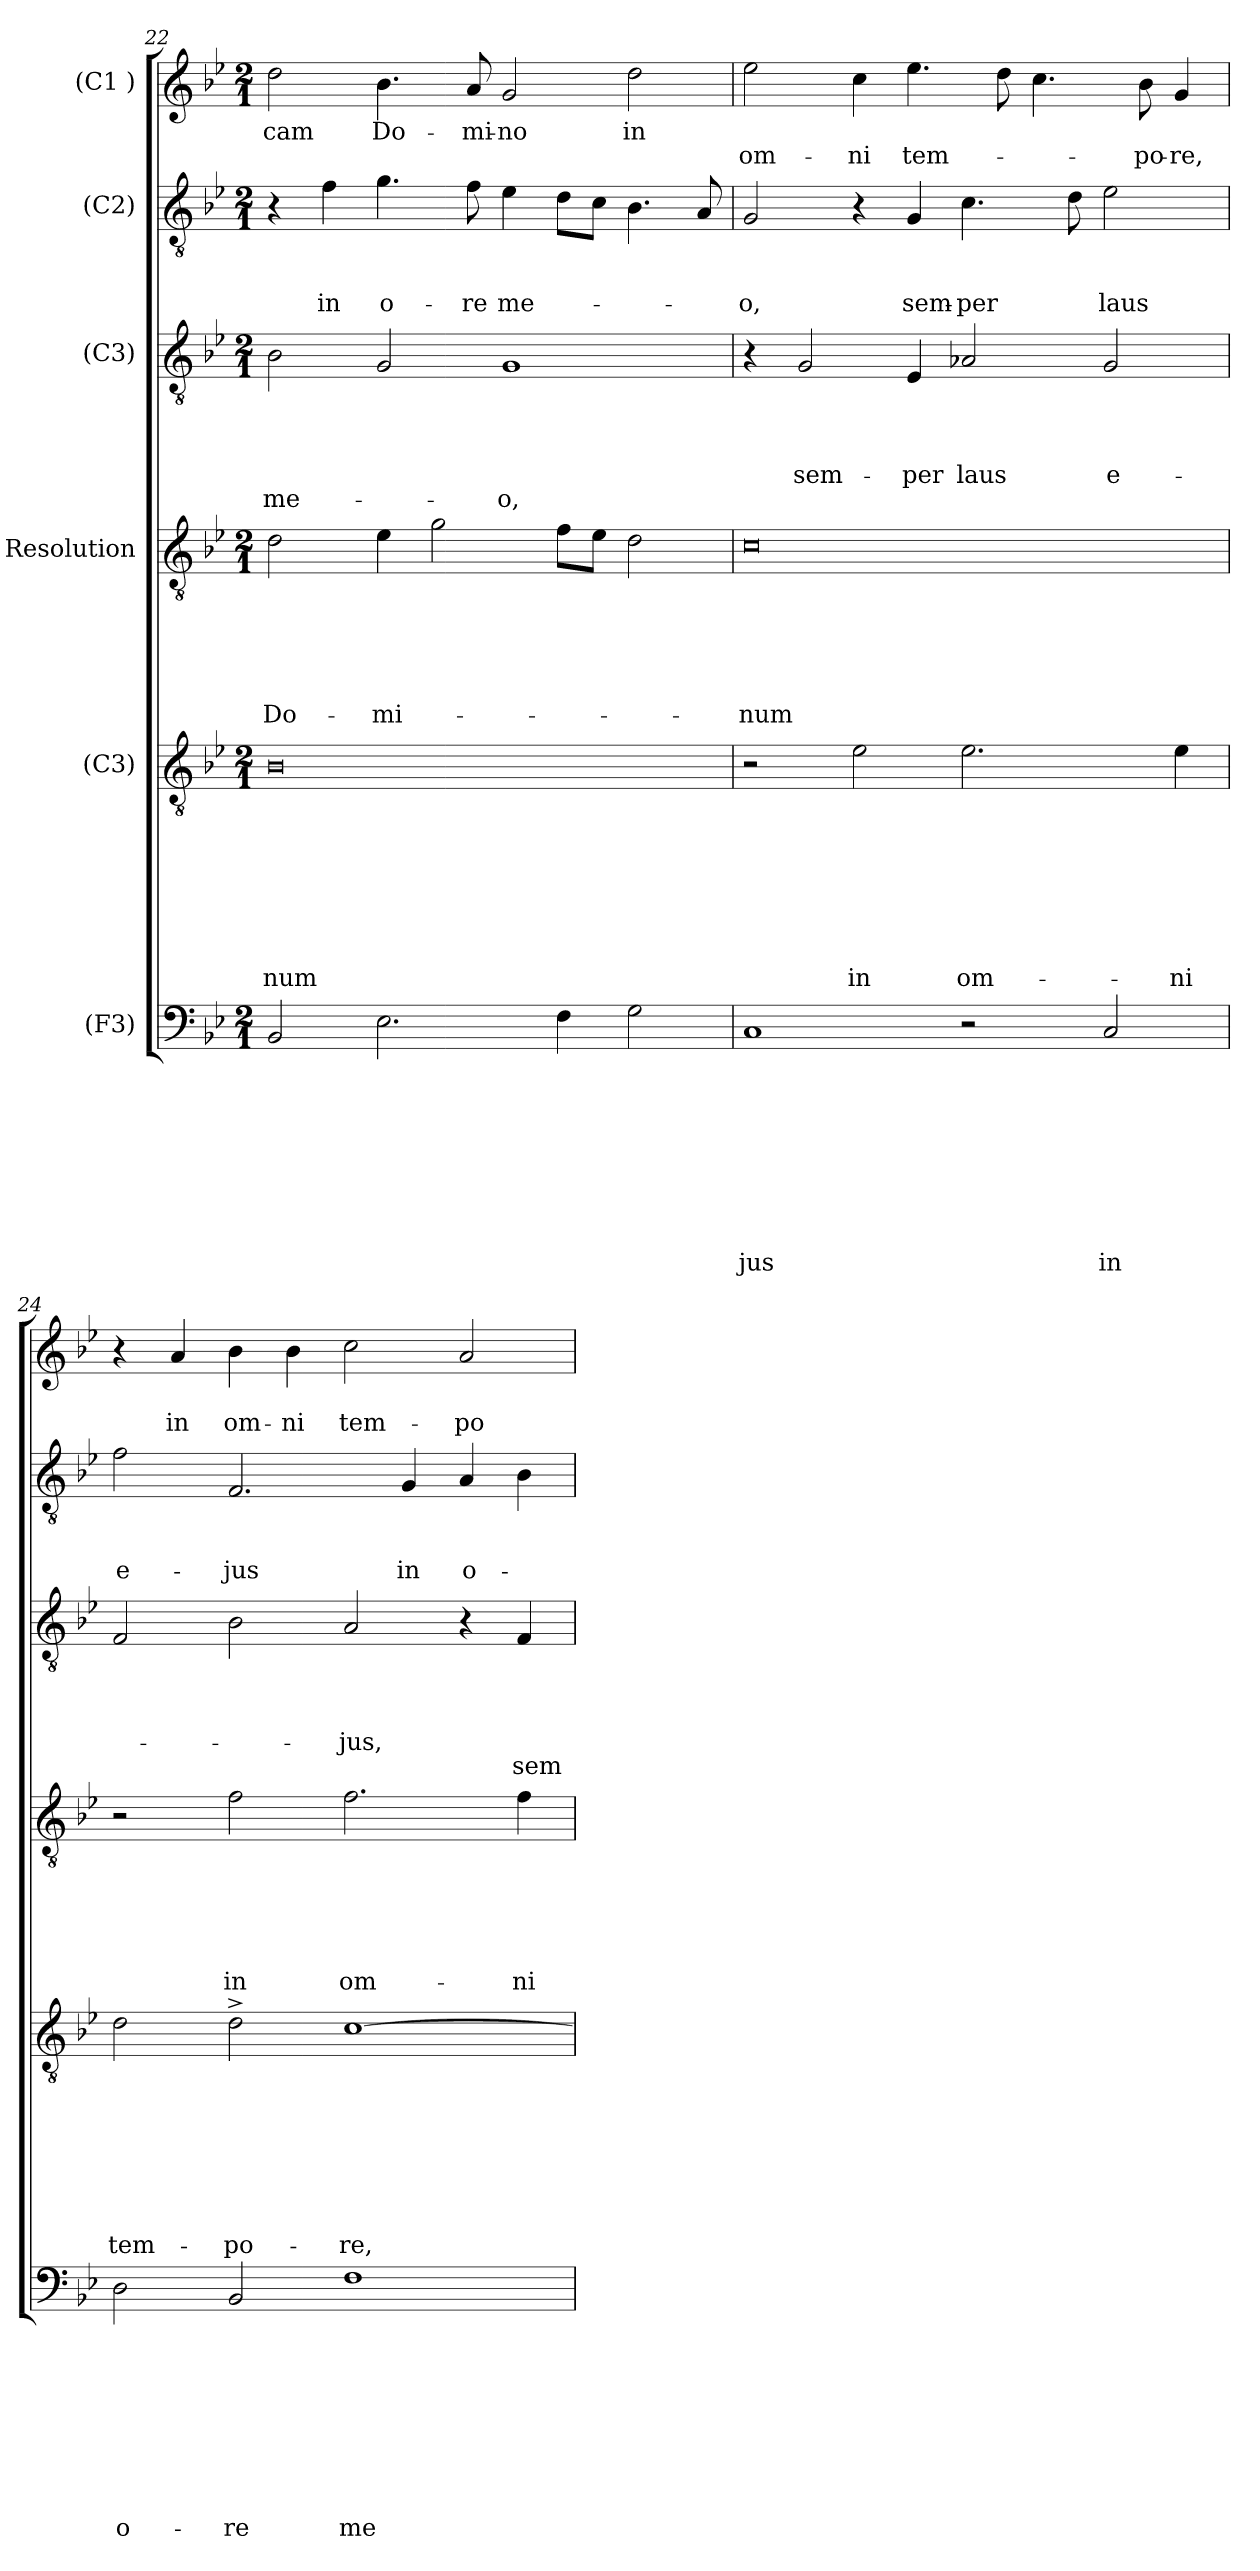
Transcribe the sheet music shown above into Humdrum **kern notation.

**kern	**text	**text	**text	**text	**text	**text	**text	**text	**text	**kern	**text	**text	**text	**text	**text	**text	**text	**text	**kern	**text	**text	**text	**text	**text	**text	**kern	**text	**text	**text	**text	**text	**kern	**text	**text	**text	**kern	**text	**text
*part6	*part6	*part6	*part6	*part6	*part6	*part6	*part6	*part6	*part6	*part5	*part5	*part5	*part5	*part5	*part5	*part5	*part5	*part5	*part4	*part4	*part4	*part4	*part4	*part4	*part4	*part3	*part3	*part3	*part3	*part3	*part3	*part2	*part2	*part2	*part2	*part1	*part1	*part1
*staff6	*staff6	*staff6	*staff6	*staff6	*staff6	*staff6	*staff6	*staff6	*staff6	*staff5	*staff5	*staff5	*staff5	*staff5	*staff5	*staff5	*staff5	*staff5	*staff4	*staff4	*staff4	*staff4	*staff4	*staff4	*staff4	*staff3	*staff3	*staff3	*staff3	*staff3	*staff3	*staff2	*staff2	*staff2	*staff2	*staff1	*staff1	*staff1
*I"(F3)	*	*	*	*	*	*	*	*	*	*I"(C3)	*	*	*	*	*	*	*	*	*I"Resolution	*	*	*	*	*	*	*I"(C3)	*	*	*	*	*	*I"(C2)	*	*	*	*I"(C1 )	*	*
*clefF4	*	*	*	*	*	*	*	*	*	*clefGv2	*	*	*	*	*	*	*	*	*clefGv2	*	*	*	*	*	*	*clefGv2	*	*	*	*	*	*clefGv2	*	*	*	*clefG2	*	*
*k[b-e-]	*	*	*	*	*	*	*	*	*	*k[b-e-]	*	*	*	*	*	*	*	*	*k[b-e-]	*	*	*	*	*	*	*k[b-e-]	*	*	*	*	*	*k[b-e-]	*	*	*	*k[b-e-]	*	*
*B-:	*	*	*	*	*	*	*	*	*	*B-:	*	*	*	*	*	*	*	*	*B-:	*	*	*	*	*	*	*B-:	*	*	*	*	*	*B-:	*	*	*	*B-:	*	*
*M2/1	*	*	*	*	*	*	*	*	*	*M2/1	*	*	*	*	*	*	*	*	*M2/1	*	*	*	*	*	*	*M2/1	*	*	*	*	*	*M2/1	*	*	*	*M2/1	*	*
=22	=22	=22	=22	=22	=22	=22	=22	=22	=22	=22	=22	=22	=22	=22	=22	=22	=22	=22	=22	=22	=22	=22	=22	=22	=22	=22	=22	=22	=22	=22	=22	=22	=22	=22	=22	=22	=22	=22
!	!	!	!	!	!	!	!	!	!	!	!	!	!	!	!	!	!	!LO:LY:b	!	!	!	!	!	!	!LO:LY:b	!	!	!	!	!	!LO:LY:b	!	!	!	!	!	!LO:LY:b	!
2BB-/	.	.	.	.	.	.	.	.	.	0B-	.	.	.	.	.	.	.	-num	2d\	.	.	.	.	.	Do-	2B-\	.	.	.	.	me-	4r	.	.	.	2dd\	-cam	.
!	!	!	!	!	!	!	!	!	!	!	!	!	!	!	!	!	!	!	!	!	!	!	!	!	!	!	!	!	!	!	!	!	!	!	!LO:LY:b	!	!	!
.	.	.	.	.	.	.	.	.	.	.	.	.	.	.	.	.	.	.	.	.	.	.	.	.	.	.	.	.	.	.	.	4f\	.	.	in	.	.	.
!	!	!	!	!	!	!	!	!	!	!	!	!	!	!	!	!	!	!	!	!	!	!	!	!	!LO:LY:b	!	!	!	!	!	!	!	!	!	!LO:LY:b	!	!LO:LY:b	!
2.E-\	.	.	.	.	.	.	.	.	.	.	.	.	.	.	.	.	.	.	4e-\	.	.	.	.	.	-mi-	2G/	.	.	.	.	.	4.g\	.	.	o-	4.b-\	Do-	.
.	.	.	.	.	.	.	.	.	.	.	.	.	.	.	.	.	.	.	2g\	.	.	.	.	.	.	.	.	.	.	.	.	.	.	.	.	.	.	.
!	!	!	!	!	!	!	!	!	!	!	!	!	!	!	!	!	!	!	!	!	!	!	!	!	!	!	!	!	!	!	!	!	!	!	!LO:LY:b	!	!LO:LY:b	!
.	.	.	.	.	.	.	.	.	.	.	.	.	.	.	.	.	.	.	.	.	.	.	.	.	.	.	.	.	.	.	.	8f\	.	.	-re	8a/	-mi-	.
!	!	!	!	!	!	!	!	!	!	!	!	!	!	!	!	!	!	!	!	!	!	!	!	!	!	!	!	!	!	!	!LO:LY:b	!	!	!	!LO:LY:b	!	!LO:LY:b:rj	!
.	.	.	.	.	.	.	.	.	.	.	.	.	.	.	.	.	.	.	.	.	.	.	.	.	.	1G	.	.	.	.	-o,	4e-\	.	.	me-	2g/	-no	.
4F\	.	.	.	.	.	.	.	.	.	.	.	.	.	.	.	.	.	.	8f\L	.	.	.	.	.	.	.	.	.	.	.	.	8d\L	.	.	.	.	.	.
.	.	.	.	.	.	.	.	.	.	.	.	.	.	.	.	.	.	.	8e-\J	.	.	.	.	.	.	.	.	.	.	.	.	8c\J	.	.	.	.	.	.
!	!	!	!	!	!	!	!	!	!	!	!	!	!	!	!	!	!	!	!	!	!	!	!	!	!	!	!	!	!	!	!	!	!	!	!	!	!LO:LY:b	!
2G\	.	.	.	.	.	.	.	.	.	.	.	.	.	.	.	.	.	.	2d\	.	.	.	.	.	.	.	.	.	.	.	.	4.B-\	.	.	.	2dd\	in	.
.	.	.	.	.	.	.	.	.	.	.	.	.	.	.	.	.	.	.	.	.	.	.	.	.	.	.	.	.	.	.	.	8A/	.	.	.	.	.	.
=23	=23	=23	=23	=23	=23	=23	=23	=23	=23	=23	=23	=23	=23	=23	=23	=23	=23	=23	=23	=23	=23	=23	=23	=23	=23	=23	=23	=23	=23	=23	=23	=23	=23	=23	=23	=23	=23	=23
!	!	!	!	!	!	!	!	!	!LO:LY:b	!	!	!	!	!	!	!	!	!	!	!	!	!	!	!	!LO:LY:b	!	!	!	!	!	!	!	!	!	!LO:LY:b	!	!	!LO:LY:b
1C	.	.	.	.	.	.	.	.	-jus	2r	.	.	.	.	.	.	.	.	0c	.	.	.	.	.	-num	4r	.	.	.	.	.	2G/	.	.	-o,	2ee-\	.	om-
!	!	!	!	!	!	!	!	!	!	!	!	!	!	!	!	!	!	!	!	!	!	!	!	!	!	!	!	!	!	!LO:LY:b	!	!	!	!	!	!	!	!
.	.	.	.	.	.	.	.	.	.	.	.	.	.	.	.	.	.	.	.	.	.	.	.	.	.	2G/	.	.	.	-sem-	.	.	.	.	.	.	.	.
!	!	!	!	!	!	!	!	!	!	!	!	!	!	!	!	!	!	!LO:LY:b	!	!	!	!	!	!	!	!	!	!	!	!	!	!	!	!	!	!	!	!LO:LY:b
.	.	.	.	.	.	.	.	.	.	2e-\	.	.	.	.	.	.	.	in	.	.	.	.	.	.	.	.	.	.	.	.	.	4r	.	.	.	4cc\	.	-ni
!	!	!	!	!	!	!	!	!	!	!	!	!	!	!	!	!	!	!	!	!	!	!	!	!	!	!	!	!	!	!LO:LY:b	!	!	!	!	!LO:LY:b	!	!	!LO:LY:b
.	.	.	.	.	.	.	.	.	.	.	.	.	.	.	.	.	.	.	.	.	.	.	.	.	.	4E-/	.	.	.	-per	.	4G/	.	.	sem-	4.ee-\	.	tem-
!	!	!	!	!	!	!	!	!	!	!	!	!	!	!	!	!	!	!LO:LY:b	!	!	!	!	!	!	!	!	!	!	!	!LO:LY:b	!	!	!	!	!LO:LY:b	!	!	!
2r	.	.	.	.	.	.	.	.	.	2.e-\	.	.	.	.	.	.	.	om-	.	.	.	.	.	.	.	2A-/	.	.	.	laus	.	4.c\	.	.	-per	.	.	.
.	.	.	.	.	.	.	.	.	.	.	.	.	.	.	.	.	.	.	.	.	.	.	.	.	.	.	.	.	.	.	.	.	.	.	.	8dd\	.	.
.	.	.	.	.	.	.	.	.	.	.	.	.	.	.	.	.	.	.	.	.	.	.	.	.	.	.	.	.	.	.	.	.	.	.	.	4.cc\	.	.
.	.	.	.	.	.	.	.	.	.	.	.	.	.	.	.	.	.	.	.	.	.	.	.	.	.	.	.	.	.	.	.	8d\	.	.	.	.	.	.
!	!	!	!	!	!	!	!	!	!LO:LY:b	!	!	!	!	!	!	!	!	!	!	!	!	!	!	!	!	!	!	!	!	!LO:LY:b:rj	!	!	!	!	!LO:LY:b	!	!	!
2C/	.	.	.	.	.	.	.	.	in	.	.	.	.	.	.	.	.	.	.	.	.	.	.	.	.	2G/	.	.	.	e-	.	2e-\	.	.	laus	.	.	.
!	!	!	!	!	!	!	!	!	!	!	!	!	!	!	!	!	!	!	!	!	!	!	!	!	!	!	!	!	!	!	!	!	!	!	!	!	!	!LO:LY:b
.	.	.	.	.	.	.	.	.	.	.	.	.	.	.	.	.	.	.	.	.	.	.	.	.	.	.	.	.	.	.	.	.	.	.	.	8b-\	.	-po-
!	!	!	!	!	!	!	!	!	!	!	!	!	!	!	!	!	!	!LO:LY:b	!	!	!	!	!	!	!	!	!	!	!	!	!	!	!	!	!	!	!	!LO:LY:b
.	.	.	.	.	.	.	.	.	.	4e-\	.	.	.	.	.	.	.	-ni	.	.	.	.	.	.	.	.	.	.	.	.	.	.	.	.	.	4g/	.	-re,
=24	=24	=24	=24	=24	=24	=24	=24	=24	=24	=24	=24	=24	=24	=24	=24	=24	=24	=24	=24	=24	=24	=24	=24	=24	=24	=24	=24	=24	=24	=24	=24	=24	=24	=24	=24	=24	=24	=24
!	!	!	!	!	!	!	!	!	!LO:LY:b	!	!	!	!	!	!	!	!	!LO:LY:b	!	!	!	!	!	!	!	!	!	!	!	!	!	!	!	!	!LO:LY:b	!	!	!
2D\	.	.	.	.	.	.	.	.	o-	2d\	.	.	.	.	.	.	.	tem-	2r	.	.	.	.	.	.	2F/	.	.	.	.	.	2f\	.	.	e-	4r	.	.
!	!	!	!	!	!	!	!	!	!	!	!	!	!	!	!	!	!	!	!	!	!	!	!	!	!	!	!	!	!	!	!	!	!	!	!	!	!	!LO:LY:b
.	.	.	.	.	.	.	.	.	.	.	.	.	.	.	.	.	.	.	.	.	.	.	.	.	.	.	.	.	.	.	.	.	.	.	.	4a/	.	in
!	!	!	!	!	!	!	!	!	!LO:LY:b	!	!	!	!	!	!	!	!	!LO:LY:b	!	!	!	!	!	!	!LO:LY:b	!	!	!	!	!	!	!	!	!	!LO:LY:b	!	!	!LO:LY:b
2BB-/	.	.	.	.	.	.	.	.	-re	2d^>\	.	.	.	.	.	.	.	-po-	2f\	.	.	.	.	.	in	2B-\	.	.	.	.	.	2.F/	.	.	-jus	4b-\	.	om-
!	!	!	!	!	!	!	!	!	!	!	!	!	!	!	!	!	!	!	!	!	!	!	!	!	!	!	!	!	!	!	!	!	!	!	!	!	!	!LO:LY:b:rj
.	.	.	.	.	.	.	.	.	.	.	.	.	.	.	.	.	.	.	.	.	.	.	.	.	.	.	.	.	.	.	.	.	.	.	.	4b-\	.	-ni
!	!	!	!	!	!	!	!	!	!LO:LY:b	!	!	!	!	!	!	!	!	!LO:LY:b	!	!	!	!	!	!	!LO:LY:b	!	!	!	!	!LO:LY:b	!	!	!	!	!	!	!	!LO:LY:b
1F	.	.	.	.	.	.	.	.	me-	[>1c	.	.	.	.	.	.	.	-re,	2.f\	.	.	.	.	.	om-	2A/	.	.	.	-jus,	.	.	.	.	.	2cc\	.	tem-
!	!	!	!	!	!	!	!	!	!	!	!	!	!	!	!	!	!	!	!	!	!	!	!	!	!	!	!	!	!	!	!	!	!	!	!LO:LY:b	!	!	!
.	.	.	.	.	.	.	.	.	.	.	.	.	.	.	.	.	.	.	.	.	.	.	.	.	.	.	.	.	.	.	.	4G/	.	.	in	.	.	.
!	!	!	!	!	!	!	!	!	!	!	!	!	!	!	!	!	!	!	!	!	!	!	!	!	!	!	!	!	!	!	!	!	!	!	!LO:LY:b	!	!	!LO:LY:b
.	.	.	.	.	.	.	.	.	.	.	.	.	.	.	.	.	.	.	.	.	.	.	.	.	.	4r	.	.	.	.	.	4A/	.	.	o-	2a/	.	-po-
!	!	!	!	!	!	!	!	!	!	!	!	!	!	!	!	!	!	!	!	!	!	!	!	!	!LO:LY:b	!	!	!	!	!	!LO:LY:b	!	!	!	!	!	!	!
.	.	.	.	.	.	.	.	.	.	.	.	.	.	.	.	.	.	.	4f\	.	.	.	.	.	-ni	4F/	.	.	.	.	sem	4B-\	.	.	.	.	.	.
=	=	=	=	=	=	=	=	=	=	=	=	=	=	=	=	=	=	=	=	=	=	=	=	=	=	=	=	=	=	=	=	=	=	=	=	=	=	=
*-	*-	*-	*-	*-	*-	*-	*-	*-	*-	*-	*-	*-	*-	*-	*-	*-	*-	*-	*-	*-	*-	*-	*-	*-	*-	*-	*-	*-	*-	*-	*-	*-	*-	*-	*-	*-	*-	*-
